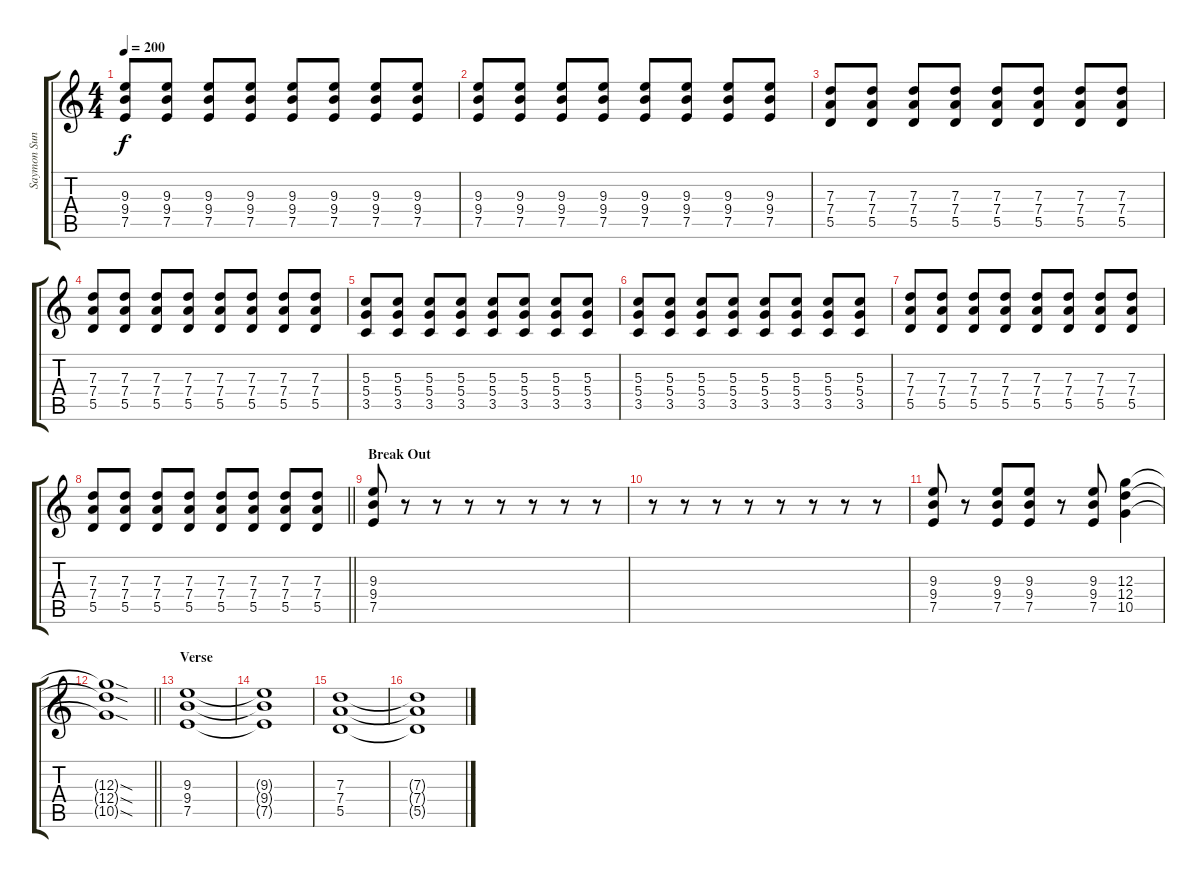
\track ("Saymon Sundiam (Rhythm Guitar)" "Saymon Sun") {instrument distortionguitar}
\staff {score tabs}
\tuning (E4 B3 G3 D3 A2 E2) {hide}
\ts (4 4)
\tempo 200
\clef g2
\ks c
(9.3 9.4 7.5).8{dy f} (9.3 9.4 7.5).8 (9.3 9.4 7.5).8 (9.3 9.4 7.5).8 (9.3 9.4 7.5).8 (9.3 9.4 7.5).8 (9.3 9.4 7.5).8 (9.3 9.4 7.5).8 |
(9.3 9.4 7.5).8 (9.3 9.4 7.5).8 (9.3 9.4 7.5).8 (9.3 9.4 7.5).8 (9.3 9.4 7.5).8 (9.3 9.4 7.5).8 (9.3 9.4 7.5).8 (9.3 9.4 7.5).8 |
(7.3 7.4 5.5).8 (7.3 7.4 5.5).8 (7.3 7.4 5.5).8 (7.3 7.4 5.5).8 (7.3 7.4 5.5).8 (7.3 7.4 5.5).8 (7.3 7.4 5.5).8 (7.3 7.4 5.5).8 |
(7.3 7.4 5.5).8 (7.3 7.4 5.5).8 (7.3 7.4 5.5).8 (7.3 7.4 5.5).8 (7.3 7.4 5.5).8 (7.3 7.4 5.5).8 (7.3 7.4 5.5).8 (7.3 7.4 5.5).8 |
(5.3 5.4 3.5).8 (5.3 5.4 3.5).8 (5.3 5.4 3.5).8 (5.3 5.4 3.5).8 (5.3 5.4 3.5).8 (5.3 5.4 3.5).8 (5.3 5.4 3.5).8 (5.3 5.4 3.5).8 |
(5.3 5.4 3.5).8 (5.3 5.4 3.5).8 (5.3 5.4 3.5).8 (5.3 5.4 3.5).8 (5.3 5.4 3.5).8 (5.3 5.4 3.5).8 (5.3 5.4 3.5).8 (5.3 5.4 3.5).8 |
(7.3 7.4 5.5).8 (7.3 7.4 5.5).8 (7.3 7.4 5.5).8 (7.3 7.4 5.5).8 (7.3 7.4 5.5).8 (7.3 7.4 5.5).8 (7.3 7.4 5.5).8 (7.3 7.4 5.5).8 |
\barLineRight lightlight
(7.3 7.4 5.5).8 (7.3 7.4 5.5).8 (7.3 7.4 5.5).8 (7.3 7.4 5.5).8 (7.3 7.4 5.5).8 (7.3 7.4 5.5).8 (7.3 7.4 5.5).8 (7.3 7.4 5.5).8 |
\section ("" "Break Out")
(9.3 9.4 7.5).8 r.8 r.8 r.8 r.8 r.8 r.8 r.8 |
r.8 r.8 r.8 r.8 r.8 r.8 r.8 r.8 |
(9.3 9.4 7.5).8 r.8 (9.3 9.4 7.5).8 (9.3 9.4 7.5).8 r.8 (9.3 9.4 7.5).8 (12.3 12.4 10.5).4 |
\barLineRight lightlight
(12.3{sod t} 12.4{sod t} 10.5{sod t}).1 |
\section ("" "Verse")
(9.3 9.4 7.5).1 |
(9.3{t} 9.4{t} 7.5{t}).1 |
(7.3 7.4 5.5).1 |
(7.3{t} 7.4{t} 5.5{t}).1
